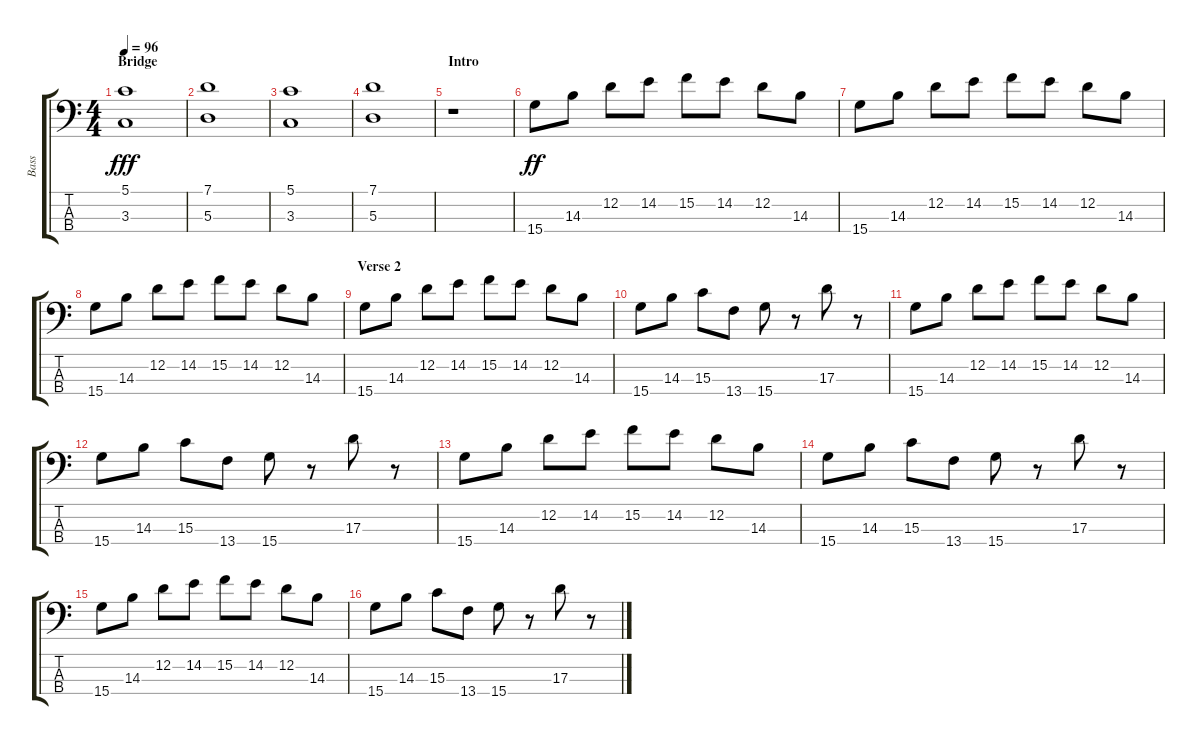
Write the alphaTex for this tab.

\track ("Bass" "Bass") {instrument acousticbass}
\staff {score tabs}
\tuning (G2 D2 A1 E1) {hide}
\ts (4 4)
\section ("" "Bridge")
\tempo 96
\clef f4
\ks c
(5.1 3.3).1{dy fff} |
(7.1 5.3).1 |
(5.1 3.3).1 |
(7.1 5.3).1 |
\section ("" "Intro")
r.1 |
15.4.8{dy ff} 14.3.8 12.2.8 14.2.8 15.2.8 14.2.8 12.2.8 14.3.8 |
15.4.8 14.3.8 12.2.8 14.2.8 15.2.8 14.2.8 12.2.8 14.3.8 |
15.4.8 14.3.8 12.2.8 14.2.8 15.2.8 14.2.8 12.2.8 14.3.8 |
\section ("" "Verse 2")
15.4.8 14.3.8 12.2.8 14.2.8 15.2.8 14.2.8 12.2.8 14.3.8 |
15.4.8 14.3.8 15.3.8 13.4.8 15.4.8 r.8 17.3.8 r.8 |
15.4.8 14.3.8 12.2.8 14.2.8 15.2.8 14.2.8 12.2.8 14.3.8 |
15.4.8 14.3.8 15.3.8 13.4.8 15.4.8 r.8 17.3.8 r.8 |
15.4.8 14.3.8 12.2.8 14.2.8 15.2.8 14.2.8 12.2.8 14.3.8 |
15.4.8 14.3.8 15.3.8 13.4.8 15.4.8 r.8 17.3.8 r.8 |
15.4.8 14.3.8 12.2.8 14.2.8 15.2.8 14.2.8 12.2.8 14.3.8 |
15.4.8 14.3.8 15.3.8 13.4.8 15.4.8 r.8 17.3.8 r.8
